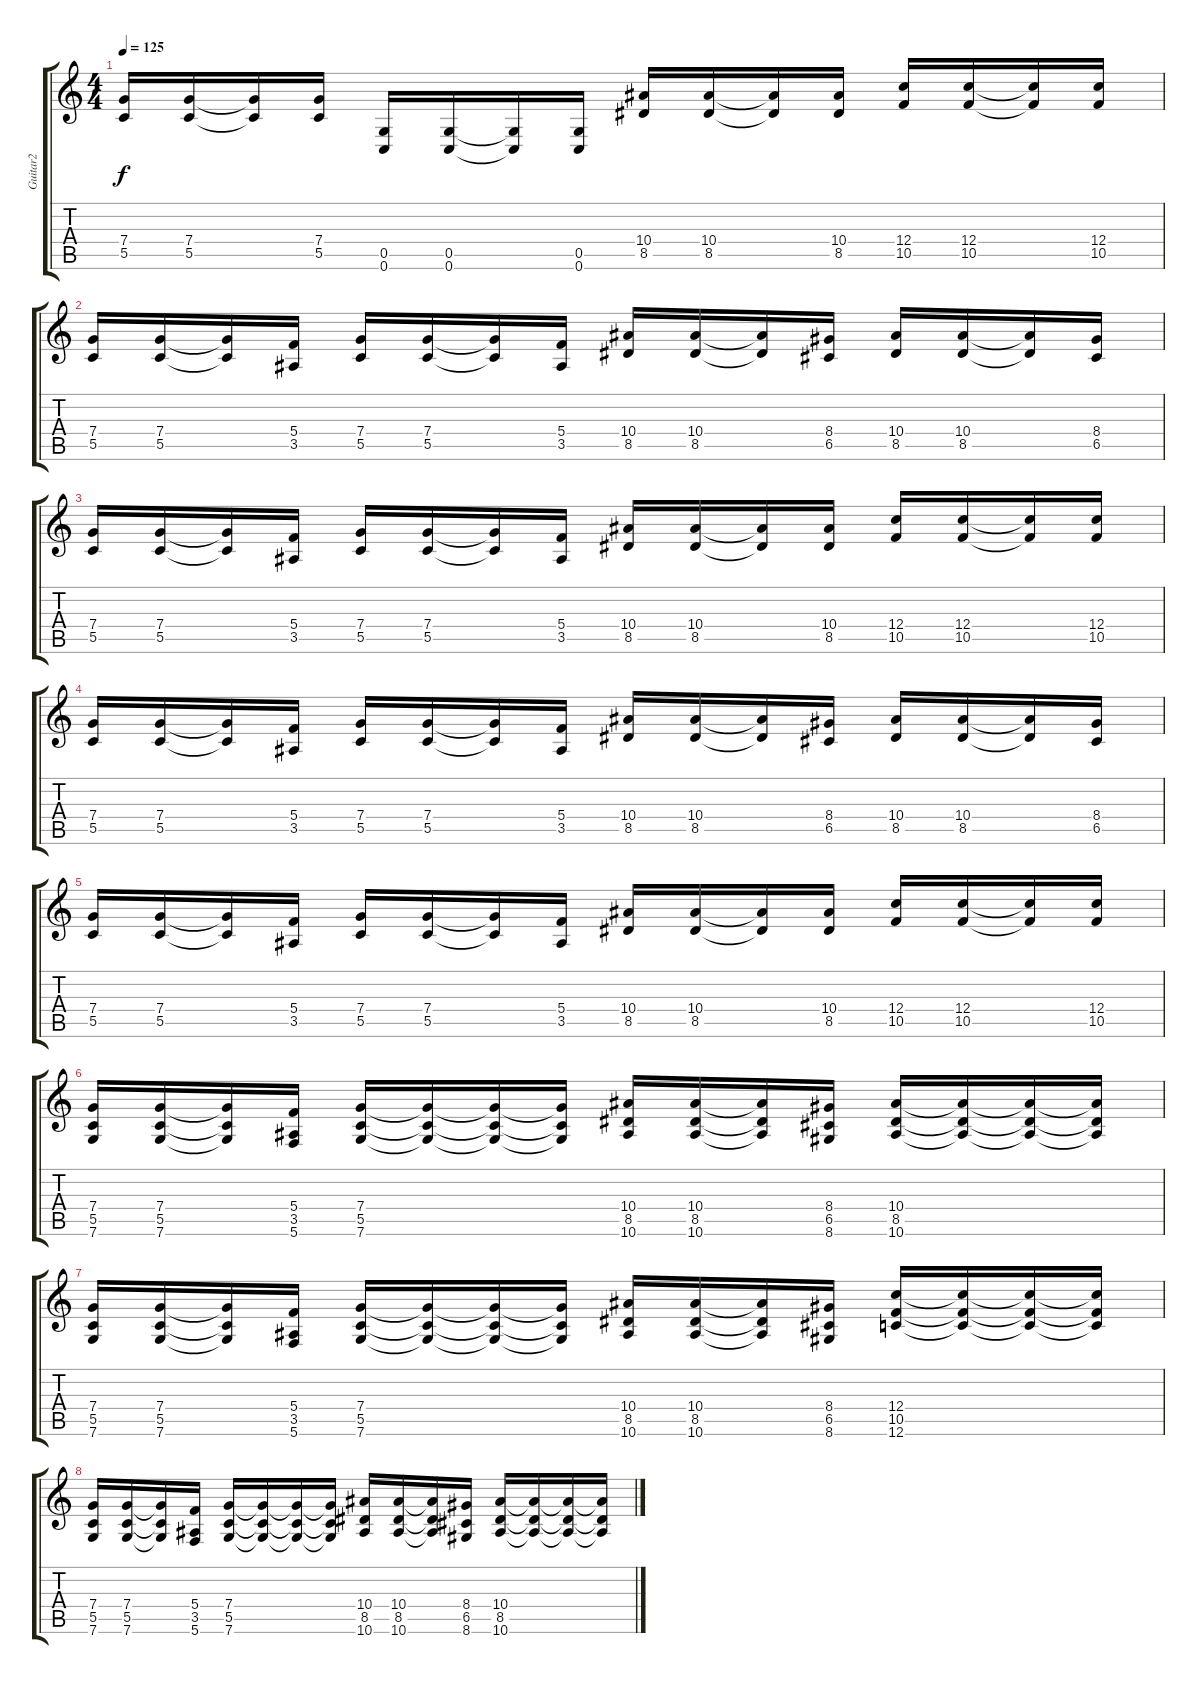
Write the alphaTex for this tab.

\track ("Guitar2" "Guitar2") {instrument distortionguitar}
\staff {score tabs}
\tuning (D4 A3 F3 C3 G2 C2) {hide}
\ts (4 4)
\tempo 125
\clef g2
\ks c
(7.4 5.5).16{dy f} (7.4 5.5).16 (7.4{t} 5.5{t}).16 (7.4 5.5).16 (0.5 0.6).16 (0.5 0.6).16 (0.5{t} 0.6{t}).16 (0.5 0.6).16 (10.4 8.5).16 (10.4 8.5).16 (10.4{t} 8.5{t}).16 (10.4 8.5).16 (12.4 10.5).16 (12.4 10.5).16 (12.4{t} 10.5{t}).16 (12.4 10.5).16 |
(7.4 5.5).16 (7.4 5.5).16 (7.4{t} 5.5{t}).16 (5.4 3.5).16 (7.4 5.5).16 (7.4 5.5).16 (7.4{t} 5.5{t}).16 (5.4 3.5).16 (10.4 8.5).16 (10.4 8.5).16 (10.4{t} 8.5{t}).16 (8.4 6.5).16 (10.4 8.5).16 (10.4 8.5).16 (10.4{t} 8.5{t}).16 (8.4 6.5).16 |
(7.4 5.5).16 (7.4 5.5).16 (7.4{t} 5.5{t}).16 (5.4 3.5).16 (7.4 5.5).16 (7.4 5.5).16 (7.4{t} 5.5{t}).16 (5.4 3.5).16 (10.4 8.5).16 (10.4 8.5).16 (10.4{t} 8.5{t}).16 (10.4 8.5).16 (12.4 10.5).16 (12.4 10.5).16 (12.4{t} 10.5{t}).16 (12.4 10.5).16 |
(7.4 5.5).16 (7.4 5.5).16 (7.4{t} 5.5{t}).16 (5.4 3.5).16 (7.4 5.5).16 (7.4 5.5).16 (7.4{t} 5.5{t}).16 (5.4 3.5).16 (10.4 8.5).16 (10.4 8.5).16 (10.4{t} 8.5{t}).16 (8.4 6.5).16 (10.4 8.5).16 (10.4 8.5).16 (10.4{t} 8.5{t}).16 (8.4 6.5).16 |
(7.4 5.5).16 (7.4 5.5).16 (7.4{t} 5.5{t}).16 (5.4 3.5).16 (7.4 5.5).16 (7.4 5.5).16 (7.4{t} 5.5{t}).16 (5.4 3.5).16 (10.4 8.5).16 (10.4 8.5).16 (10.4{t} 8.5{t}).16 (10.4 8.5).16 (12.4 10.5).16 (12.4 10.5).16 (12.4{t} 10.5{t}).16 (12.4 10.5).16 |
(7.4 5.5 7.6).16 (7.4 5.5 7.6).16 (7.4{t} 5.5{t} 7.6{t}).16 (5.4 3.5 5.6).16 (7.4 5.5 7.6).16 (7.4{t} 5.5{t} 7.6{t}).16 (7.4{t} 5.5{t} 7.6{t}).16 (7.4{t} 5.5{t} 7.6{t}).16 (10.4 8.5 10.6).16 (10.4 8.5 10.6).16 (10.4{t} 8.5{t} 10.6{t}).16 (8.4 6.5 8.6).16 (10.4 8.5 10.6).16 (10.4{t} 8.5{t} 10.6{t}).16 (10.4{t} 8.5{t} 10.6{t}).16 (10.4{t} 8.5{t} 10.6{t}).16 |
(7.4 5.5 7.6).16 (7.4 5.5 7.6).16 (7.4{t} 5.5{t} 7.6{t}).16 (5.4 3.5 5.6).16 (7.4 5.5 7.6).16 (7.4{t} 5.5{t} 7.6{t}).16 (7.4{t} 5.5{t} 7.6{t}).16 (7.4{t} 5.5{t} 7.6{t}).16 (10.4 8.5 10.6).16 (10.4 8.5 10.6).16 (10.4{t} 8.5{t} 10.6{t}).16 (8.4 6.5 8.6).16 (12.4 10.5 12.6).16 (12.4{t} 10.5{t} 12.6{t}).16 (12.4{t} 10.5{t} 12.6{t}).16 (12.4{t} 10.5{t} 12.6{t}).16 |
(7.4 5.5 7.6).16 (7.4 5.5 7.6).16 (7.4{t} 5.5{t} 7.6{t}).16 (5.4 3.5 5.6).16 (7.4 5.5 7.6).16 (7.4{t} 5.5{t} 7.6{t}).16 (7.4{t} 5.5{t} 7.6{t}).16 (7.4{t} 5.5{t} 7.6{t}).16 (10.4 8.5 10.6).16 (10.4 8.5 10.6).16 (10.4{t} 8.5{t} 10.6{t}).16 (8.4 6.5 8.6).16 (10.4 8.5 10.6).16 (10.4{t} 8.5{t} 10.6{t}).16 (10.4{t} 8.5{t} 10.6{t}).16 (10.4{t} 8.5{t} 10.6{t}).16
